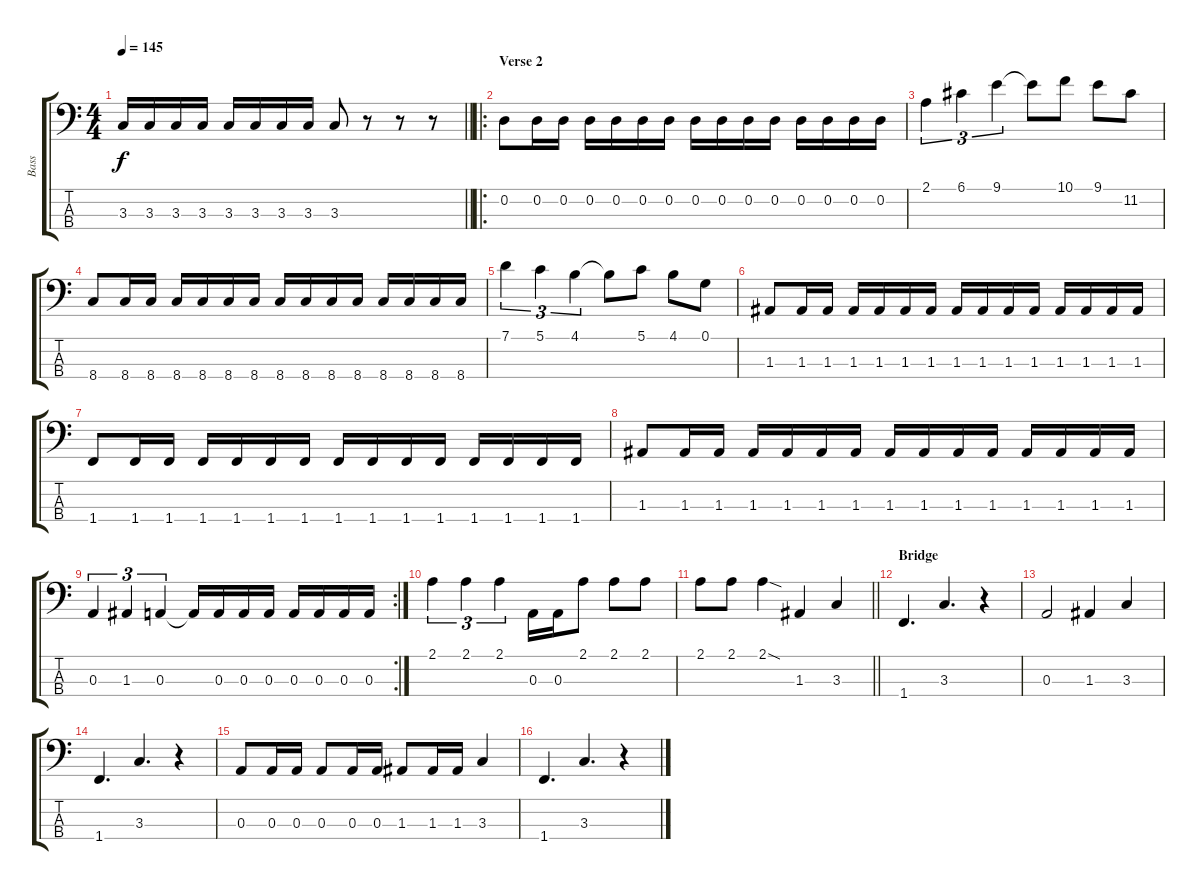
\track ("Bass" "Bass") {instrument slapbass1}
\staff {score tabs}
\tuning (G2 D2 A1 E1) {hide}
\ts (4 4)
\tempo 145
\clef f4
\barLineRight lightlight
\ks c
3.3.16{dy f} 3.3.16 3.3.16 3.3.16 3.3.16 3.3.16 3.3.16 3.3.16 3.3.8 r.8 r.8 r.8 |
\ro
\section ("" "Verse 2")
0.2.8 0.2.16 0.2.16 0.2.16 0.2.16 0.2.16 0.2.16 0.2.16 0.2.16 0.2.16 0.2.16 0.2.16 0.2.16 0.2.16 0.2.16 |
2.1.4{tu (3 2)} 6.1.4{tu (3 2)} 9.1.4{tu (3 2)} 9.1{t}.8 10.1.8 9.1.8 11.2.8 |
8.4.8 8.4.16 8.4.16 8.4.16 8.4.16 8.4.16 8.4.16 8.4.16 8.4.16 8.4.16 8.4.16 8.4.16 8.4.16 8.4.16 8.4.16 |
7.1.4{tu (3 2)} 5.1.4{tu (3 2)} 4.1.4{tu (3 2)} 4.1{t}.8 5.1.8 4.1.8 0.1.8 |
1.3.8 1.3.16 1.3.16 1.3.16 1.3.16 1.3.16 1.3.16 1.3.16 1.3.16 1.3.16 1.3.16 1.3.16 1.3.16 1.3.16 1.3.16 |
1.4.8 1.4.16 1.4.16 1.4.16 1.4.16 1.4.16 1.4.16 1.4.16 1.4.16 1.4.16 1.4.16 1.4.16 1.4.16 1.4.16 1.4.16 |
1.3.8 1.3.16 1.3.16 1.3.16 1.3.16 1.3.16 1.3.16 1.3.16 1.3.16 1.3.16 1.3.16 1.3.16 1.3.16 1.3.16 1.3.16 |
\rc 2
0.3.4{tu (3 2)} 1.3.4{tu (3 2)} 0.3.4{tu (3 2)} 0.3{t}.16 0.3.16 0.3.16 0.3.16 0.3.16 0.3.16 0.3.16 0.3.16 |
2.1.4{tu (3 2)} 2.1.4{tu (3 2)} 2.1.4{tu (3 2)} 0.3.16 0.3.16 2.1.8 2.1.8 2.1.8 |
\barLineRight lightlight
2.1.8 2.1.8 2.1{sod}.4 1.3.4 3.3.4 |
\section ("" "Bridge")
1.4.4{d} 3.3.4{d} r.4 |
0.3.2 1.3.4 3.3.4 |
1.4.4{d} 3.3.4{d} r.4 |
0.3.8 0.3.16 0.3.16 0.3.8 0.3.16 0.3.16 1.3.8 1.3.16 1.3.16 3.3.4 |
1.4.4{d} 3.3.4{d} r.4
